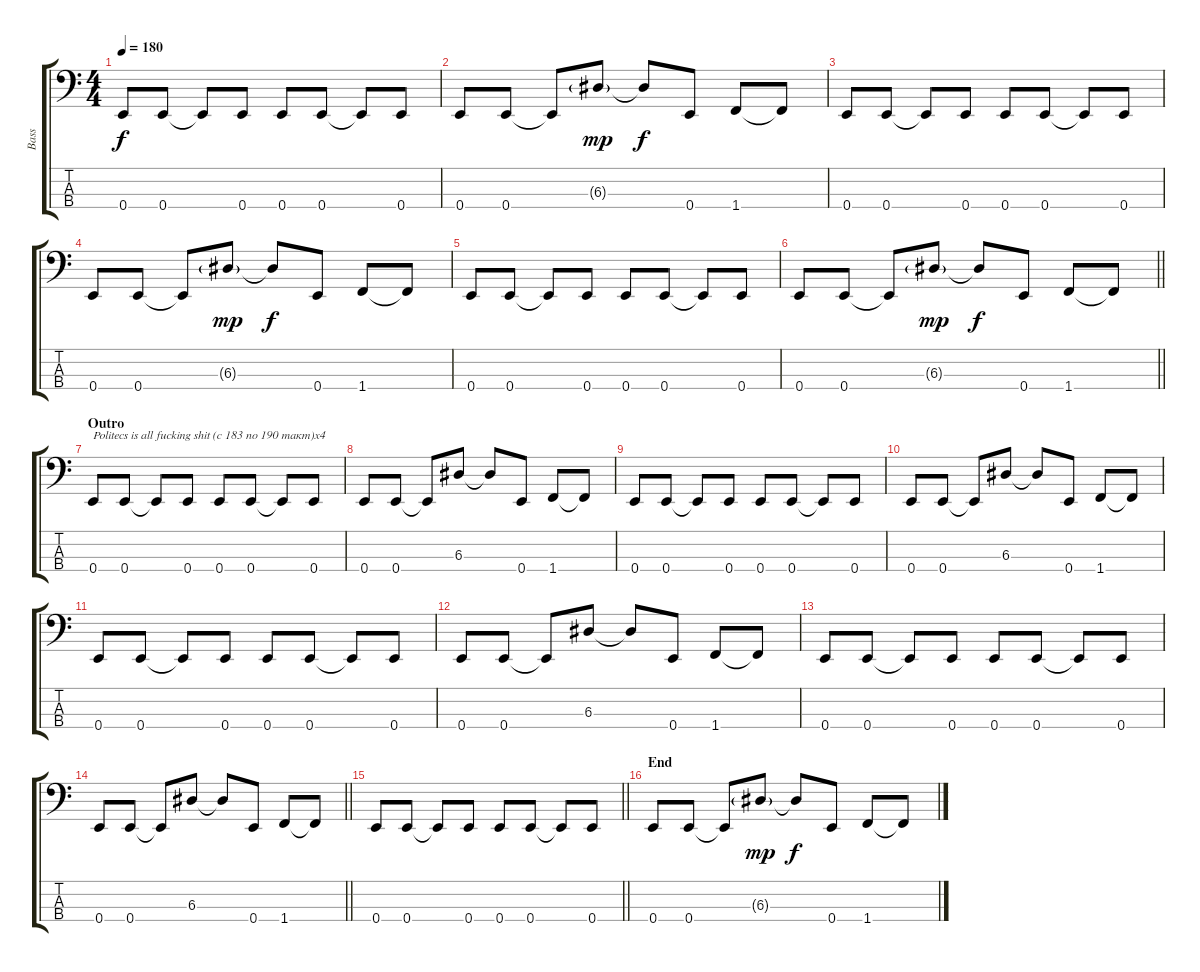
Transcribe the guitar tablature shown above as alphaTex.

\track ("Bass" "Bass") {instrument electricbasspick}
\staff {score tabs}
\tuning (G2 D2 A1 E1) {hide}
\ts (4 4)
\tempo 180
\clef f4
\ks c
0.4.8{dy f} 0.4.8 0.4{t}.8 0.4.8 0.4.8 0.4.8 0.4{t}.8 0.4.8 |
0.4.8 0.4.8 0.4{t}.8 6.3{g}.8{dy mp} 6.3{t}.8{dy f} 0.4.8 1.4.8 1.4{t}.8 |
0.4.8 0.4.8 0.4{t}.8 0.4.8 0.4.8 0.4.8 0.4{t}.8 0.4.8 |
0.4.8 0.4.8 0.4{t}.8 6.3{g}.8{dy mp} 6.3{t}.8{dy f} 0.4.8 1.4.8 1.4{t}.8 |
0.4.8 0.4.8 0.4{t}.8 0.4.8 0.4.8 0.4.8 0.4{t}.8 0.4.8 |
\barLineRight lightlight
0.4.8 0.4.8 0.4{t}.8 6.3{g}.8{dy mp} 6.3{t}.8{dy f} 0.4.8 1.4.8 1.4{t}.8 |
\section ("" "Outro")
0.4.8{txt "Politecs is all fucking shit (с 183 по 190 такт)x4"} 0.4.8 0.4{t}.8 0.4.8 0.4.8 0.4.8 0.4{t}.8 0.4.8 |
0.4.8 0.4.8 0.4{t}.8 6.3.8 6.3{t}.8 0.4.8 1.4.8 1.4{t}.8 |
0.4.8 0.4.8 0.4{t}.8 0.4.8 0.4.8 0.4.8 0.4{t}.8 0.4.8 |
0.4.8 0.4.8 0.4{t}.8 6.3.8 6.3{t}.8 0.4.8 1.4.8 1.4{t}.8 |
0.4.8 0.4.8 0.4{t}.8 0.4.8 0.4.8 0.4.8 0.4{t}.8 0.4.8 |
0.4.8 0.4.8 0.4{t}.8 6.3.8 6.3{t}.8 0.4.8 1.4.8 1.4{t}.8 |
0.4.8 0.4.8 0.4{t}.8 0.4.8 0.4.8 0.4.8 0.4{t}.8 0.4.8 |
\barLineRight lightlight
0.4.8 0.4.8 0.4{t}.8 6.3.8 6.3{t}.8 0.4.8 1.4.8 1.4{t}.8 |
\barLineRight lightlight
0.4.8 0.4.8 0.4{t}.8 0.4.8 0.4.8 0.4.8 0.4{t}.8 0.4.8 |
\section ("" "End")
0.4.8 0.4.8 0.4{t}.8 6.3{g}.8{dy mp} 6.3{t}.8{dy f} 0.4.8 1.4.8 1.4{t}.8
